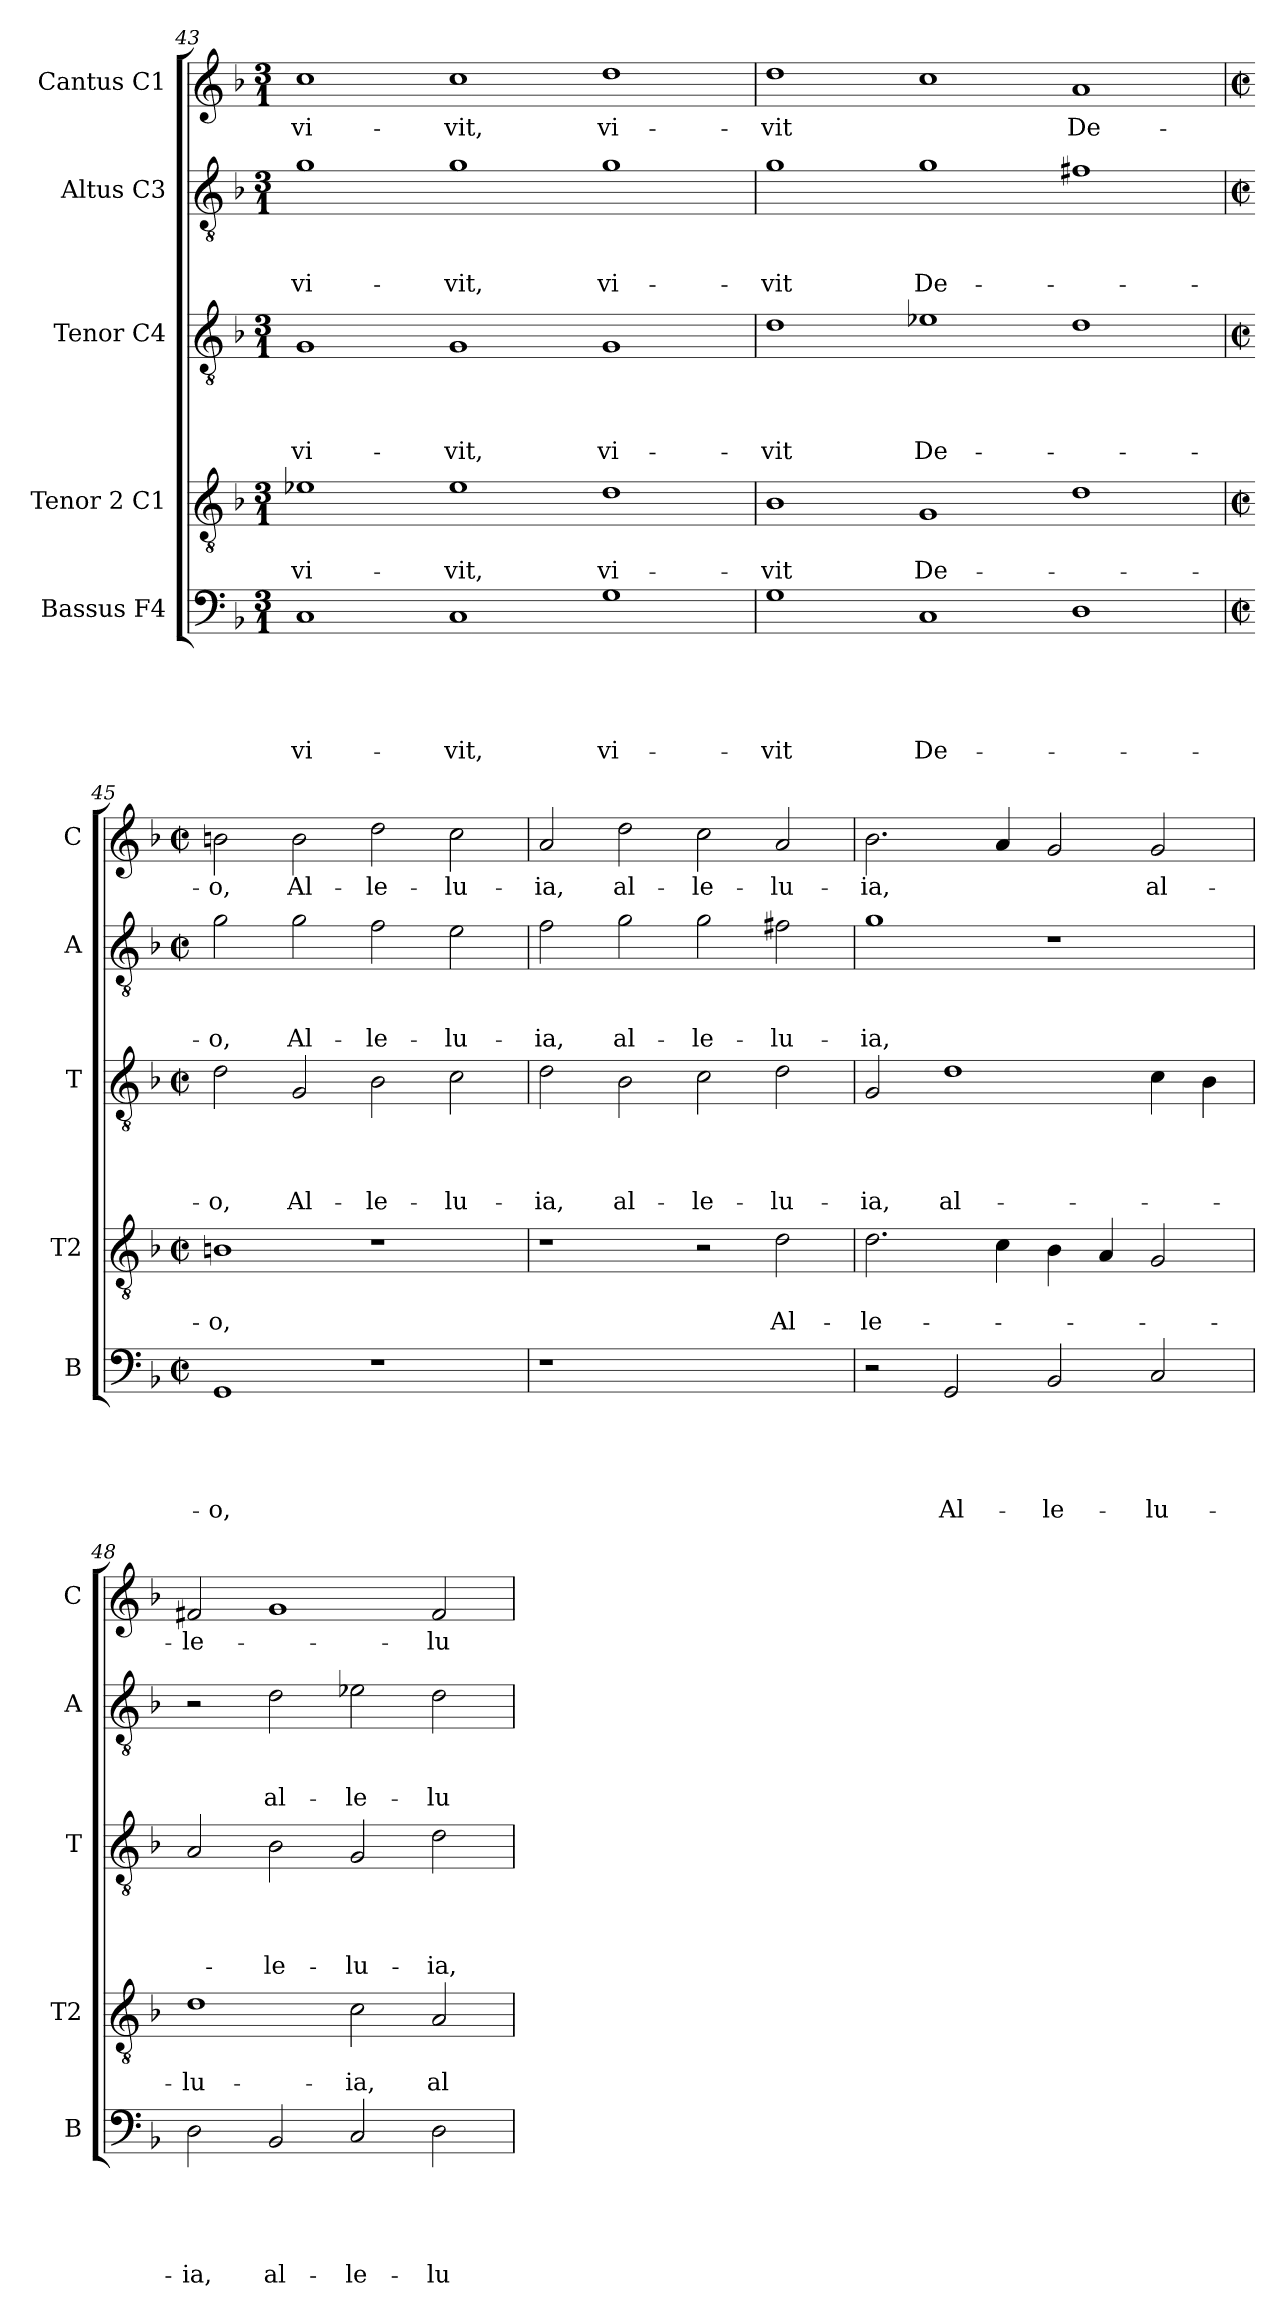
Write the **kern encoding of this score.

**kern	**text	**text	**text	**text	**text	**kern	**text	**text	**kern	**text	**text	**text	**text	**kern	**text	**text	**text	**kern	**text
*part5	*part5	*part5	*part5	*part5	*part5	*part4	*part4	*part4	*part3	*part3	*part3	*part3	*part3	*part2	*part2	*part2	*part2	*part1	*part1
*staff5	*staff5	*staff5	*staff5	*staff5	*staff5	*staff4	*staff4	*staff4	*staff3	*staff3	*staff3	*staff3	*staff3	*staff2	*staff2	*staff2	*staff2	*staff1	*staff1
*I"Bassus F4	*	*	*	*	*	*I"Tenor 2 C1	*	*	*I"Tenor C4	*	*	*	*	*I"Altus C3	*	*	*	*I"Cantus C1	*
*I'B	*	*	*	*	*	*I'T2	*	*	*I'T	*	*	*	*	*I'A	*	*	*	*I'C	*
*clefF4	*	*	*	*	*	*clefGv2	*	*	*clefGv2	*	*	*	*	*clefGv2	*	*	*	*clefG2	*
*k[b-]	*	*	*	*	*	*k[b-]	*	*	*k[b-]	*	*	*	*	*k[b-]	*	*	*	*k[b-]	*
*F:	*	*	*	*	*	*F:	*	*	*F:	*	*	*	*	*F:	*	*	*	*F:	*
*M3/1	*	*	*	*	*	*M3/1	*	*	*M3/1	*	*	*	*	*M3/1	*	*	*	*M3/1	*
=43	=43	=43	=43	=43	=43	=43	=43	=43	=43	=43	=43	=43	=43	=43	=43	=43	=43	=43	=43
!	!	!	!	!	!LO:LY:b	!	!	!LO:LY:b	!	!	!	!	!LO:LY:b	!	!	!	!LO:LY:b	!	!LO:LY:b
1C	.	.	.	.	vi-	1e-X	.	vi-	1G	.	.	.	vi-	1g	.	.	vi-	1cc	vi-
!	!	!	!	!	!LO:LY:b	!	!	!LO:LY:b	!	!	!	!	!LO:LY:b	!	!	!	!LO:LY:b	!	!LO:LY:b
1C	.	.	.	.	-vit,	1e-	.	-vit,	1G	.	.	.	-vit,	1g	.	.	-vit,	1cc	-vit,
!	!	!	!	!	!LO:LY:b	!	!	!LO:LY:b	!	!	!	!	!LO:LY:b	!	!	!	!LO:LY:b	!	!LO:LY:b
1G	.	.	.	.	vi-	1d	.	vi-	1G	.	.	.	vi-	1g	.	.	vi-	1dd	vi-
=44	=44	=44	=44	=44	=44	=44	=44	=44	=44	=44	=44	=44	=44	=44	=44	=44	=44	=44	=44
!	!	!	!	!	!LO:LY:b	!	!	!LO:LY:b	!	!	!	!	!LO:LY:b	!	!	!	!LO:LY:b	!	!LO:LY:b
1G	.	.	.	.	-vit	1B-	.	-vit	1d	.	.	.	-vit	1g	.	.	-vit	1dd	-vit
!	!	!	!	!	!LO:LY:b	!	!	!LO:LY:b	!	!	!	!	!LO:LY:b	!	!	!	!LO:LY:b	!	!
1C	.	.	.	.	De-	1G	.	De-	1e-X	.	.	.	De-	1g	.	.	De-	1cc	.
!	!	!	!	!	!	!	!	!	!	!	!	!	!	!	!	!	!	!	!LO:LY:b
1D	.	.	.	.	.	1d	.	.	1d	.	.	.	.	1f#X	.	.	.	1a	De-
!!LO:LB:g=z
=45	=45	=45	=45	=45	=45	=45	=45	=45	=45	=45	=45	=45	=45	=45	=45	=45	=45	=45	=45
*M2/2	*	*	*	*	*	*M2/2	*	*	*M2/2	*	*	*	*	*M2/2	*	*	*	*M2/2	*
*met(c|)	*	*	*	*	*	*met(c|)	*	*	*met(c|)	*	*	*	*	*met(c|)	*	*	*	*met(c|)	*
!	!	!	!	!	!LO:LY:b	!	!	!LO:LY:b	!	!	!	!	!LO:LY:b	!	!	!	!LO:LY:b	!	!LO:LY:b
1GG	.	.	.	.	-o,	1Bn	.	-o,	2d\	.	.	.	-o,	2g\	.	.	-o,	2bn\	-o,
!	!	!	!	!	!	!	!	!	!	!	!	!	!LO:LY:b	!	!	!	!LO:LY:b	!	!LO:LY:b
.	.	.	.	.	.	.	.	.	2G/	.	.	.	Al-	2g\	.	.	Al-	2b\	Al-
!	!	!	!	!	!	!	!	!	!	!	!	!	!LO:LY:b	!	!	!	!LO:LY:b	!	!LO:LY:b
1r	.	.	.	.	.	1r	.	.	2B-\	.	.	.	-le-	2f\	.	.	-le-	2dd\	-le-
!	!	!	!	!	!	!	!	!	!	!	!	!	!LO:LY:b	!	!	!	!LO:LY:b	!	!LO:LY:b
.	.	.	.	.	.	.	.	.	2c\	.	.	.	-lu-	2e\	.	.	-lu-	2cc\	-lu-
=46	=46	=46	=46	=46	=46	=46	=46	=46	=46	=46	=46	=46	=46	=46	=46	=46	=46	=46	=46
!	!	!	!	!	!	!	!	!	!	!	!	!	!LO:LY:b	!	!	!	!LO:LY:b	!	!LO:LY:b
1r	.	.	.	.	.	1r	.	.	2d\	.	.	.	-ia,	2f\	.	.	-ia,	2a/	-ia,
!	!	!	!	!	!	!	!	!	!	!	!	!	!LO:LY:b	!	!	!	!LO:LY:b	!	!LO:LY:b
.	.	.	.	.	.	.	.	.	2B-\	.	.	.	al-	2g\	.	.	al-	2dd\	al-
!	!	!	!	!	!	!	!	!	!	!	!	!	!LO:LY:b	!	!	!	!LO:LY:b	!	!LO:LY:b
1ryy	.	.	.	.	.	2r	.	.	2c\	.	.	.	-le-	2g\	.	.	-le-	2cc\	-le-
!	!	!	!	!	!	!	!	!LO:LY:b	!	!	!	!	!LO:LY:b	!	!	!	!LO:LY:b	!	!LO:LY:b
.	.	.	.	.	.	2d\	.	Al-	2d\	.	.	.	-lu-	2f#X\	.	.	-lu-	2a/	-lu-
=47	=47	=47	=47	=47	=47	=47	=47	=47	=47	=47	=47	=47	=47	=47	=47	=47	=47	=47	=47
!	!	!	!	!	!	!	!	!LO:LY:b	!	!	!	!	!LO:LY:b	!	!	!	!LO:LY:b	!	!LO:LY:b
2r	.	.	.	.	.	2.d\	.	-le-	2G/	.	.	.	-ia,	1g	.	.	-ia,	2.b-\	-ia,
!	!	!	!	!	!LO:LY:b	!	!	!	!	!	!	!	!LO:LY:b	!	!	!	!	!	!
2GG/	.	.	.	.	Al-	.	.	.	1d	.	.	.	al-	.	.	.	.	.	.
.	.	.	.	.	.	4c\	.	.	.	.	.	.	.	.	.	.	.	4a/	.
!	!	!	!	!	!LO:LY:b	!	!	!	!	!	!	!	!	!	!	!	!	!	!
2BB-/	.	.	.	.	-le-	4B-\	.	.	.	.	.	.	.	1r	.	.	.	2g/	.
.	.	.	.	.	.	4A/	.	.	.	.	.	.	.	.	.	.	.	.	.
!	!	!	!	!	!LO:LY:b	!	!	!	!	!	!	!	!	!	!	!	!	!	!LO:LY:b
2C/	.	.	.	.	-lu-	2G/	.	.	4c\	.	.	.	.	.	.	.	.	2g/	al-
.	.	.	.	.	.	.	.	.	4B-\	.	.	.	.	.	.	.	.	.	.
=48	=48	=48	=48	=48	=48	=48	=48	=48	=48	=48	=48	=48	=48	=48	=48	=48	=48	=48	=48
!	!	!	!	!	!LO:LY:b	!	!	!LO:LY:b	!	!	!	!	!	!	!	!	!	!	!LO:LY:b
2D\	.	.	.	.	-ia,	1d	.	-lu-	2A/	.	.	.	.	2r	.	.	.	2f#X/	-le-
!	!	!	!	!	!LO:LY:b	!	!	!	!	!	!	!	!LO:LY:b	!	!	!	!LO:LY:b	!	!
2BB-/	.	.	.	.	al-	.	.	.	2B-\	.	.	.	-le-	2d\	.	.	al-	1g	.
!	!	!	!	!	!LO:LY:b	!	!	!LO:LY:b	!	!	!	!	!LO:LY:b	!	!	!	!LO:LY:b	!	!
2C/	.	.	.	.	-le-	2c\	.	-ia,	2G/	.	.	.	-lu-	2e-X\	.	.	-le-	.	.
!	!	!	!	!	!LO:LY:b	!	!	!LO:LY:b	!	!	!	!	!LO:LY:b	!	!	!	!LO:LY:b	!	!LO:LY:b
2D\	.	.	.	.	-lu-	2A/	.	al-	2d\	.	.	.	-ia,	2d\	.	.	-lu-	2f#/	-lu-
=	=	=	=	=	=	=	=	=	=	=	=	=	=	=	=	=	=	=	=
*-	*-	*-	*-	*-	*-	*-	*-	*-	*-	*-	*-	*-	*-	*-	*-	*-	*-	*-	*-
